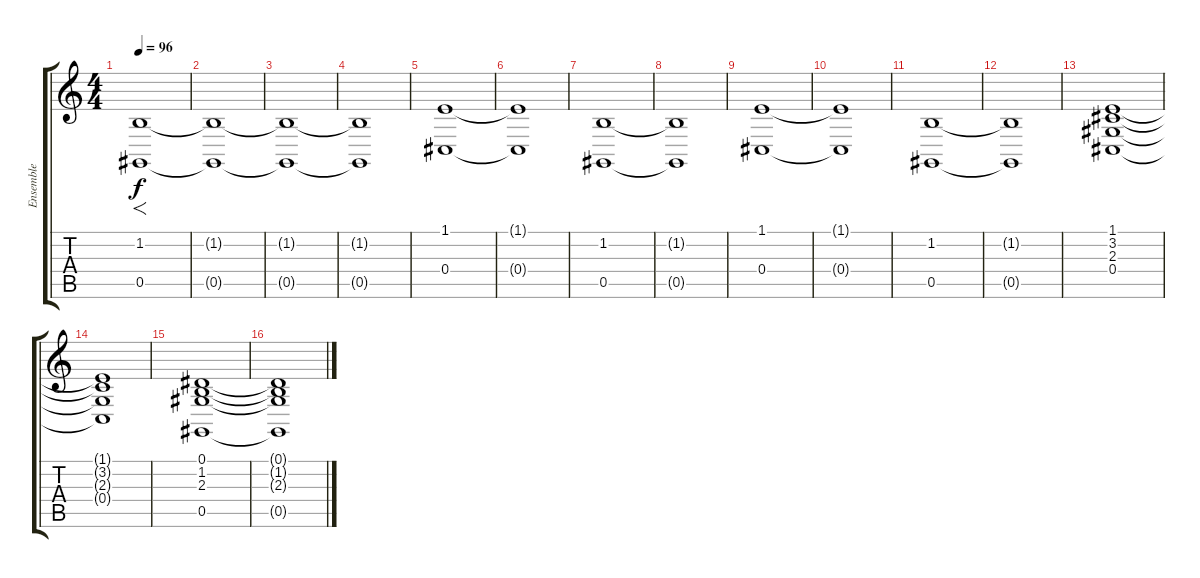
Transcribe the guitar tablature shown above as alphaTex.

\track ("Ensemble" "Ensemble") {instrument stringensemble1}
\staff {score tabs}
\tuning (Eb4 Bb3 Gb3 Db3 Ab2 Eb2) {hide}
\ts (4 4)
\tempo 96
\clef g2
\ks c
(1.2 0.5).1{f dy f instrument stringensemble1} |
(1.2{t} 0.5{t}).1 |
(1.2{t} 0.5{t}).1 |
(1.2{t} 0.5{t}).1 |
(1.1 0.4).1 |
(1.1{t} 0.4{t}).1 |
(1.2 0.5).1 |
(1.2{t} 0.5{t}).1 |
(1.1 0.4).1 |
(1.1{t} 0.4{t}).1 |
(1.2 0.5).1 |
(1.2{t} 0.5{t}).1 |
\section ("" "")
(1.1 3.2 2.3 0.4).1 |
(1.1{t} 3.2{t} 2.3{t} 0.4{t}).1 |
(0.1 1.2 2.3 0.5).1 |
(0.1{t} 1.2{t} 2.3{t} 0.5{t}).1
